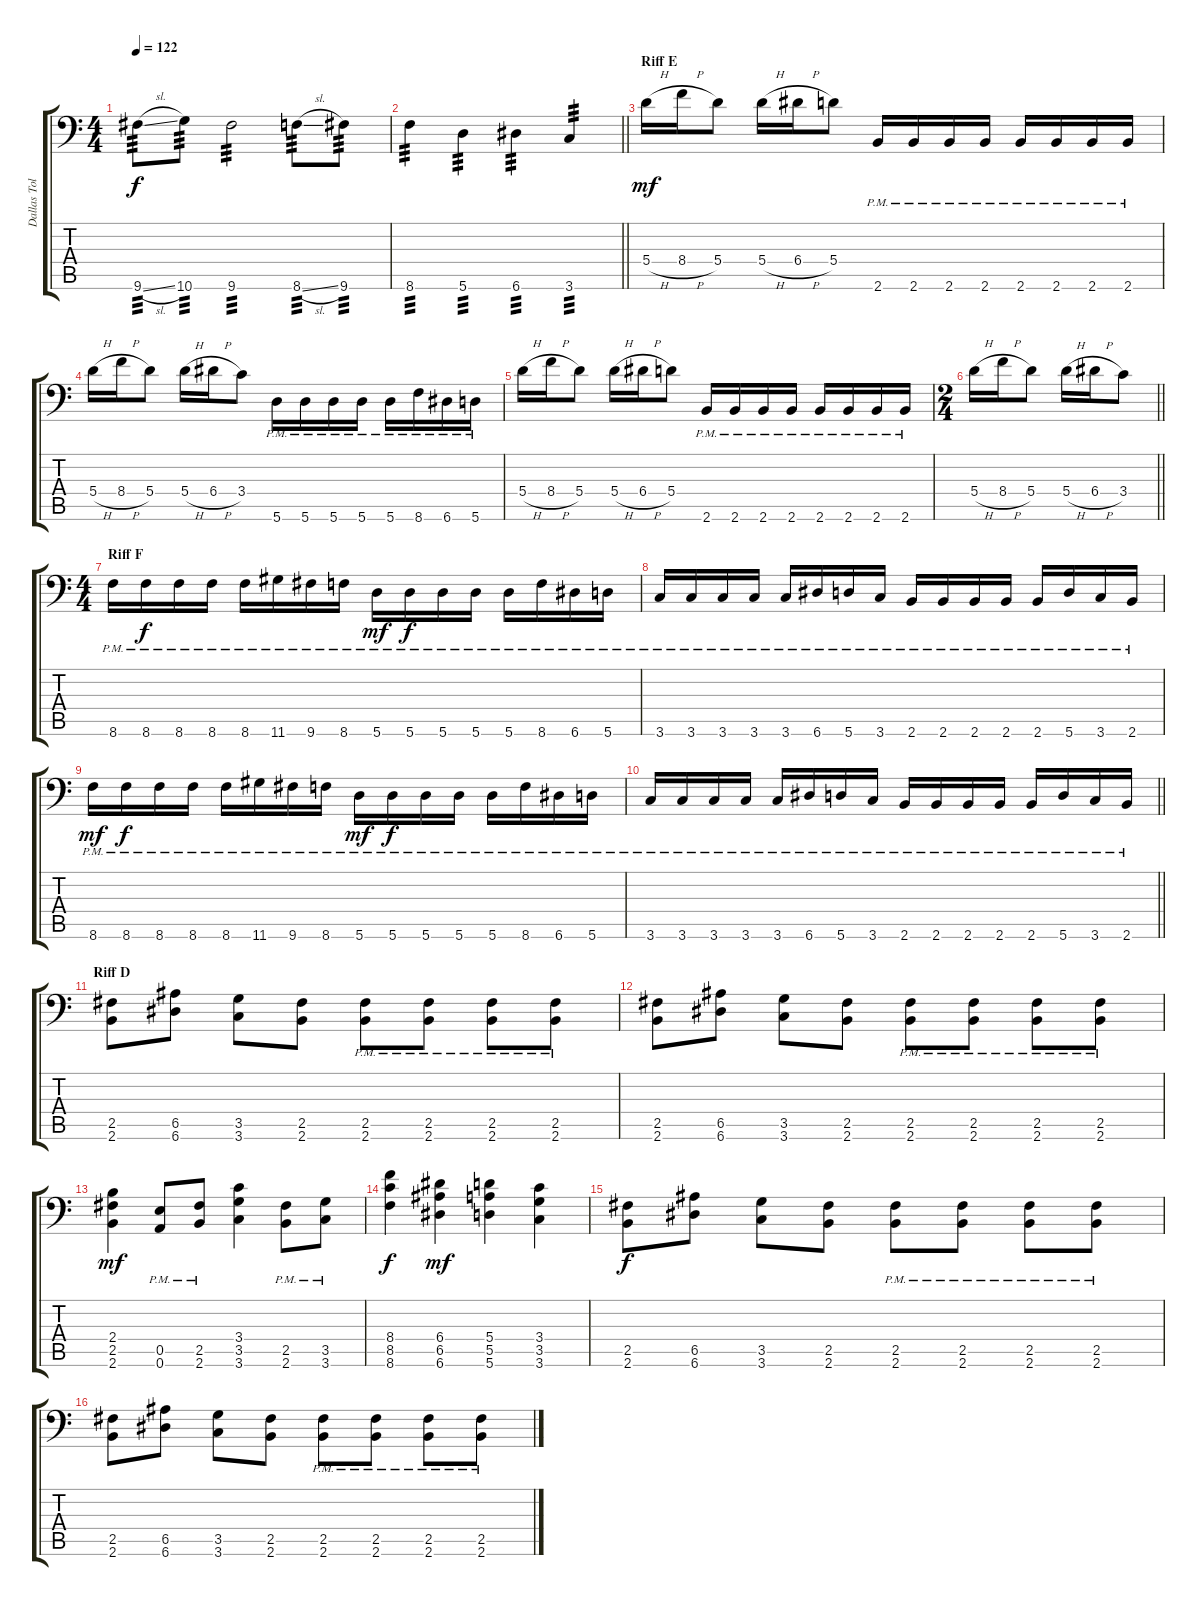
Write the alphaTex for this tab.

\track ("Dallas Toler-Wade " "Dallas Tol") {instrument distortionguitar}
\staff {score tabs}
\tuning (B3 Gb3 D3 A2 E2 A1) {hide}
\ts (4 4)
\tempo 122
\clef f4
\ks c
9.6{sl}.8{tp 3 dy f} 10.6.8{tp 3} 9.6.2{tp 3} 8.6{sl}.8{tp 3} 9.6.8{tp 3} |
\barLineRight lightlight
8.6.4{tp 3} 5.6.4{tp 3} 6.6.4{tp 3} 3.6.4{tp 3} |
\section ("" "Riff E")
5.4{h}.16{dy mf} 8.4{h}.16 5.4.8 5.4{h}.16 6.4{h}.16 5.4.8 2.6{pm}.16 2.6{pm}.16 2.6{pm}.16 2.6{pm}.16 2.6{pm}.16 2.6{pm}.16 2.6{pm}.16 2.6{pm}.16 |
5.4{h}.16 8.4{h}.16 5.4.8 5.4{h}.16 6.4{h}.16 3.4.8 5.6{pm}.16 5.6{pm}.16 5.6{pm}.16 5.6{pm}.16 5.6{pm}.16 8.6{pm}.16 6.6{pm}.16 5.6{pm}.16 |
5.4{h}.16 8.4{h}.16 5.4.8 5.4{h}.16 6.4{h}.16 5.4.8 2.6{pm}.16 2.6{pm}.16 2.6{pm}.16 2.6{pm}.16 2.6{pm}.16 2.6{pm}.16 2.6{pm}.16 2.6{pm}.16 |
\ts (2 4)
\barLineRight lightlight
5.4{h}.16 8.4{h}.16 5.4.8 5.4{h}.16 6.4{h}.16 3.4.8 |
\ts (4 4)
\section ("" "Riff F")
8.6{pm}.16 8.6{pm}.16{dy f} 8.6{pm}.16 8.6{pm}.16 8.6{pm}.16 11.6{pm}.16 9.6{pm}.16 8.6{pm}.16 5.6{pm}.16{dy mf} 5.6{pm}.16{dy f} 5.6{pm}.16 5.6{pm}.16 5.6{pm}.16 8.6{pm}.16 6.6{pm}.16 5.6{pm}.16 |
3.6{pm}.16 3.6{pm}.16 3.6{pm}.16 3.6{pm}.16 3.6{pm}.16 6.6{pm}.16 5.6{pm}.16 3.6{pm}.16 2.6{pm}.16 2.6{pm}.16 2.6{pm}.16 2.6{pm}.16 2.6{pm}.16 5.6{pm}.16 3.6{pm}.16 2.6{pm}.16 |
8.6{pm}.16{dy mf} 8.6{pm}.16{dy f} 8.6{pm}.16 8.6{pm}.16 8.6{pm}.16 11.6{pm}.16 9.6{pm}.16 8.6{pm}.16 5.6{pm}.16{dy mf} 5.6{pm}.16{dy f} 5.6{pm}.16 5.6{pm}.16 5.6{pm}.16 8.6{pm}.16 6.6{pm}.16 5.6{pm}.16 |
\barLineRight lightlight
3.6{pm}.16 3.6{pm}.16 3.6{pm}.16 3.6{pm}.16 3.6{pm}.16 6.6{pm}.16 5.6{pm}.16 3.6{pm}.16 2.6{pm}.16 2.6{pm}.16 2.6{pm}.16 2.6{pm}.16 2.6{pm}.16 5.6{pm}.16 3.6{pm}.16 2.6{pm}.16 |
\section ("" "Riff D")
(2.5 2.6).8 (6.5 6.6).8 (3.5 3.6).8 (2.5 2.6).8 (2.5{pm} 2.6{pm}).8 (2.5{pm} 2.6{pm}).8 (2.5{pm} 2.6{pm}).8 (2.5{pm} 2.6{pm}).8 |
(2.5 2.6).8 (6.5 6.6).8 (3.5 3.6).8 (2.5 2.6).8 (2.5{pm} 2.6{pm}).8 (2.5{pm} 2.6{pm}).8 (2.5{pm} 2.6{pm}).8 (2.5{pm} 2.6{pm}).8 |
(2.4 2.5 2.6).4{dy mf} (0.5{pm} 0.6{pm}).8 (2.5{pm} 2.6{pm}).8 (3.4 3.5 3.6).4 (2.5{pm} 2.6{pm}).8 (3.5{pm} 3.6{pm}).8 |
(8.4 8.5 8.6).4{dy f} (6.4 6.5 6.6).4{dy mf} (5.4 5.5 5.6).4 (3.4 3.5 3.6).4 |
(2.5 2.6).8{dy f} (6.5 6.6).8 (3.5 3.6).8 (2.5 2.6).8 (2.5{pm} 2.6{pm}).8 (2.5{pm} 2.6{pm}).8 (2.5{pm} 2.6{pm}).8 (2.5{pm} 2.6{pm}).8 |
(2.5 2.6).8 (6.5 6.6).8 (3.5 3.6).8 (2.5 2.6).8 (2.5{pm} 2.6{pm}).8 (2.5{pm} 2.6{pm}).8 (2.5{pm} 2.6{pm}).8 (2.5{pm} 2.6{pm}).8
